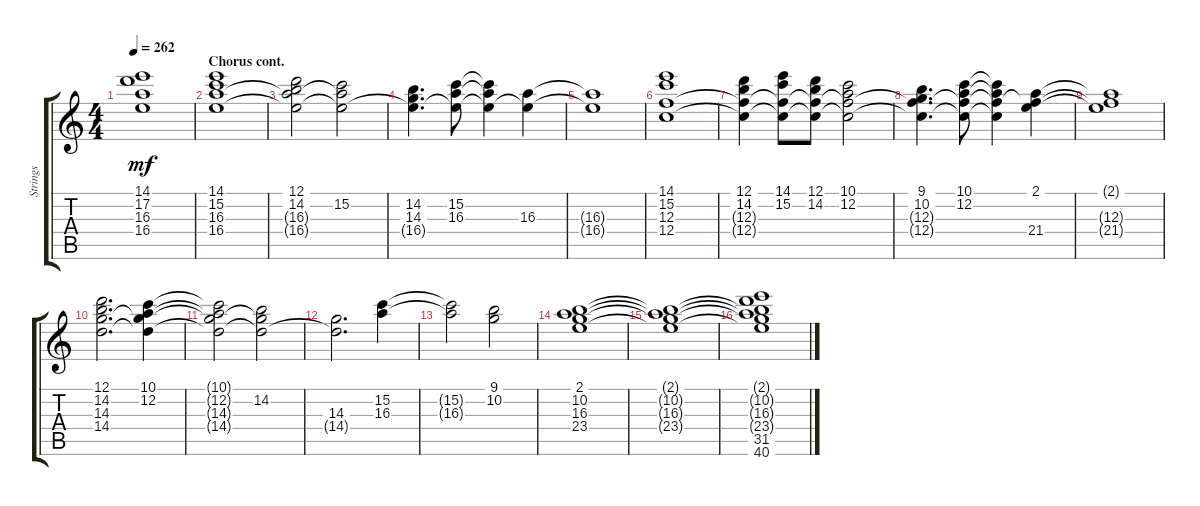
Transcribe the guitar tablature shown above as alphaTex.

\track ("Strings" "Strings") {instrument electricguitarclean}
\staff {score tabs}
\tuning (D4 A3 F3 C3 G2 C2) {hide}
\ts (4 4)
\tempo 262
\clef g2
\ks aminor
(14.1{t} 17.2{t} 16.3{t} 16.4{t}).1{dy mf} |
\section ("" "Chorus cont.")
(14.1 15.2 16.3 16.4).1 |
(12.1 14.2 16.3{t} 16.4{t}).2 (15.2 16.3{t} 16.4{t}).2 |
(14.2 14.3 16.4{t}).4{d} (15.2 16.3 16.4{t}).8 (15.2{t} 16.3{t} 16.4{t}).4 (16.3 16.4{t}).4 |
(16.3{t} 16.4{t}).1 |
(14.1 15.2 12.3 12.4).1 |
(12.1 14.2 12.3{t} 12.4{t}).4 (14.1 15.2 12.3{t} 12.4{t}).8 (12.1 14.2 12.3{t} 12.4{t}).8 (10.1 12.2 12.3{t} 12.4{t}).2 |
(9.1 10.2 12.3{t} 12.4{t}).4{d} (10.1 12.2 12.3{t} 12.4{t}).8 (10.1{t} 12.2{t} 12.3{t} 12.4{t}).4 (2.1 12.3{t} 21.4).4 |
(2.1{t} 12.3{t} 21.4{t}).1 |
(12.1 14.2 14.3 14.4).2{d} (10.1 12.2 14.3{t} 14.4{t}).4 |
(10.1{t} 12.2{t} 14.3{t} 14.4{t}).2 (14.2 14.3{t} 14.4{t}).2 |
(14.3 14.4{t}).2{d} (15.2 16.3).4 |
(15.2{t} 16.3{t}).2 (9.1 10.2).2 |
(2.1 10.2 16.3 23.4).1 |
(2.1{t} 10.2{t} 16.3{t} 23.4{t}).1 |
(2.1{t} 10.2{t} 16.3{t} 23.4{t} 31.5 40.6).1
